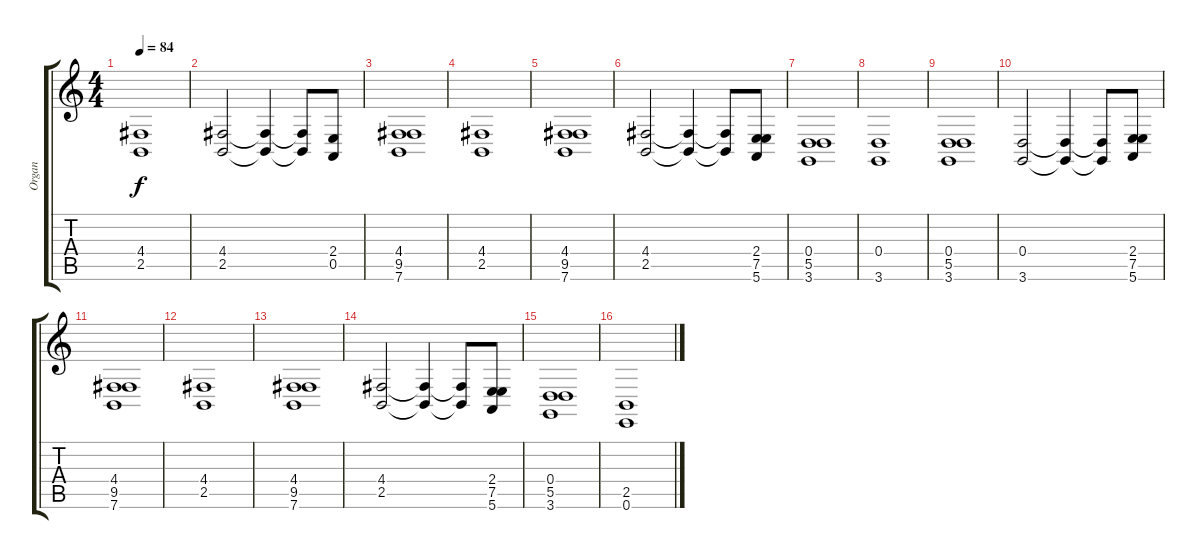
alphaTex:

\track ("Organ" "Organ") {instrument rockorgan}
\staff {score tabs}
\tuning (E4 B3 G3 D3 A2 E2) {hide}
\ts (4 4)
\tempo 84
\clef g2
\ks c
(4.4 2.5).1{dy f} |
(4.4 2.5).2 (4.4{t} 2.5{t}).4 (4.4{t} 2.5{t}).8 (2.4 0.5).8 |
(4.4 9.5 7.6).1 |
(4.4 2.5).1 |
(4.4 9.5 7.6).1 |
(4.4 2.5).2 (4.4{t} 2.5{t}).4 (4.4{t} 2.5{t}).8 (2.4 7.5 5.6).8 |
(0.4 5.5 3.6).1 |
(0.4 3.6).1 |
(0.4 5.5 3.6).1 |
(0.4 3.6).2 (0.4{t} 3.6{t}).4 (0.4{t} 3.6{t}).8 (2.4 7.5 5.6).8 |
(4.4 9.5 7.6).1 |
(4.4 2.5).1 |
(4.4 9.5 7.6).1 |
(4.4 2.5).2 (4.4{t} 2.5{t}).4 (4.4{t} 2.5{t}).8 (2.4 7.5 5.6).8 |
(0.4 5.5 3.6).1 |
(2.5 0.6).1
